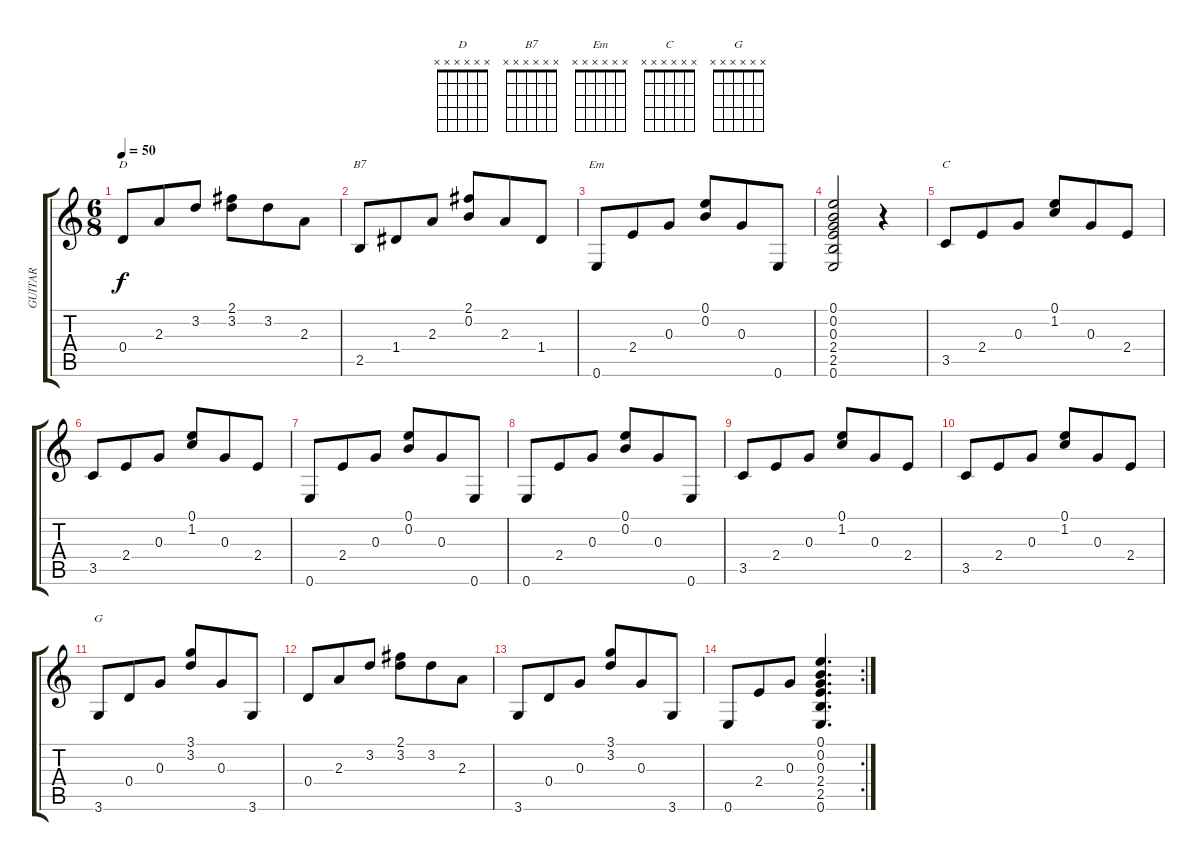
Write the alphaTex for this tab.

\track ("GUITAR" "GUITAR") {instrument acousticguitarsteel}
\staff {score tabs}
\tuning (E4 B3 G3 D3 A2 E2) {hide}
\chord ("D" x x x x x x)
\chord ("B7" x x x x x x)
\chord ("Em" x x x x x x)
\chord ("C" x x x x x x)
\chord ("G" x x x x x x)
\ts (6 8)
\tempo 50
\clef g2
\ks c
0.4.8{ch "D" dy f} 2.3.8 3.2.8 (2.1 3.2).8 3.2.8 2.3.8 |
2.5.8{ch "B7"} 1.4.8 2.3.8 (2.1 0.2).8 2.3.8 1.4.8 |
0.6.8{ch "Em"} 2.4.8 0.3.8 (0.1 0.2).8 0.3.8 0.6.8 |
(0.1 0.2 0.3 2.4 2.5 0.6).2 r.4 |
3.5.8{ch "C"} 2.4.8 0.3.8 (0.1 1.2).8 0.3.8 2.4.8 |
3.5.8 2.4.8 0.3.8 (0.1 1.2).8 0.3.8 2.4.8 |
0.6.8 2.4.8 0.3.8 (0.1 0.2).8 0.3.8 0.6.8 |
0.6.8 2.4.8 0.3.8 (0.1 0.2).8 0.3.8 0.6.8 |
3.5.8 2.4.8 0.3.8 (0.1 1.2).8 0.3.8 2.4.8 |
3.5.8 2.4.8 0.3.8 (0.1 1.2).8 0.3.8 2.4.8 |
3.6.8{ch "G"} 0.4.8 0.3.8 (3.1 3.2).8 0.3.8 3.6.8 |
0.4.8 2.3.8 3.2.8 (2.1 3.2).8 3.2.8 2.3.8 |
3.6.8 0.4.8 0.3.8 (3.1 3.2).8 0.3.8 3.6.8 |
\rc 2
0.6.8 2.4.8 0.3.8 (0.1 0.2 0.3 2.4 2.5 0.6).4{d}
